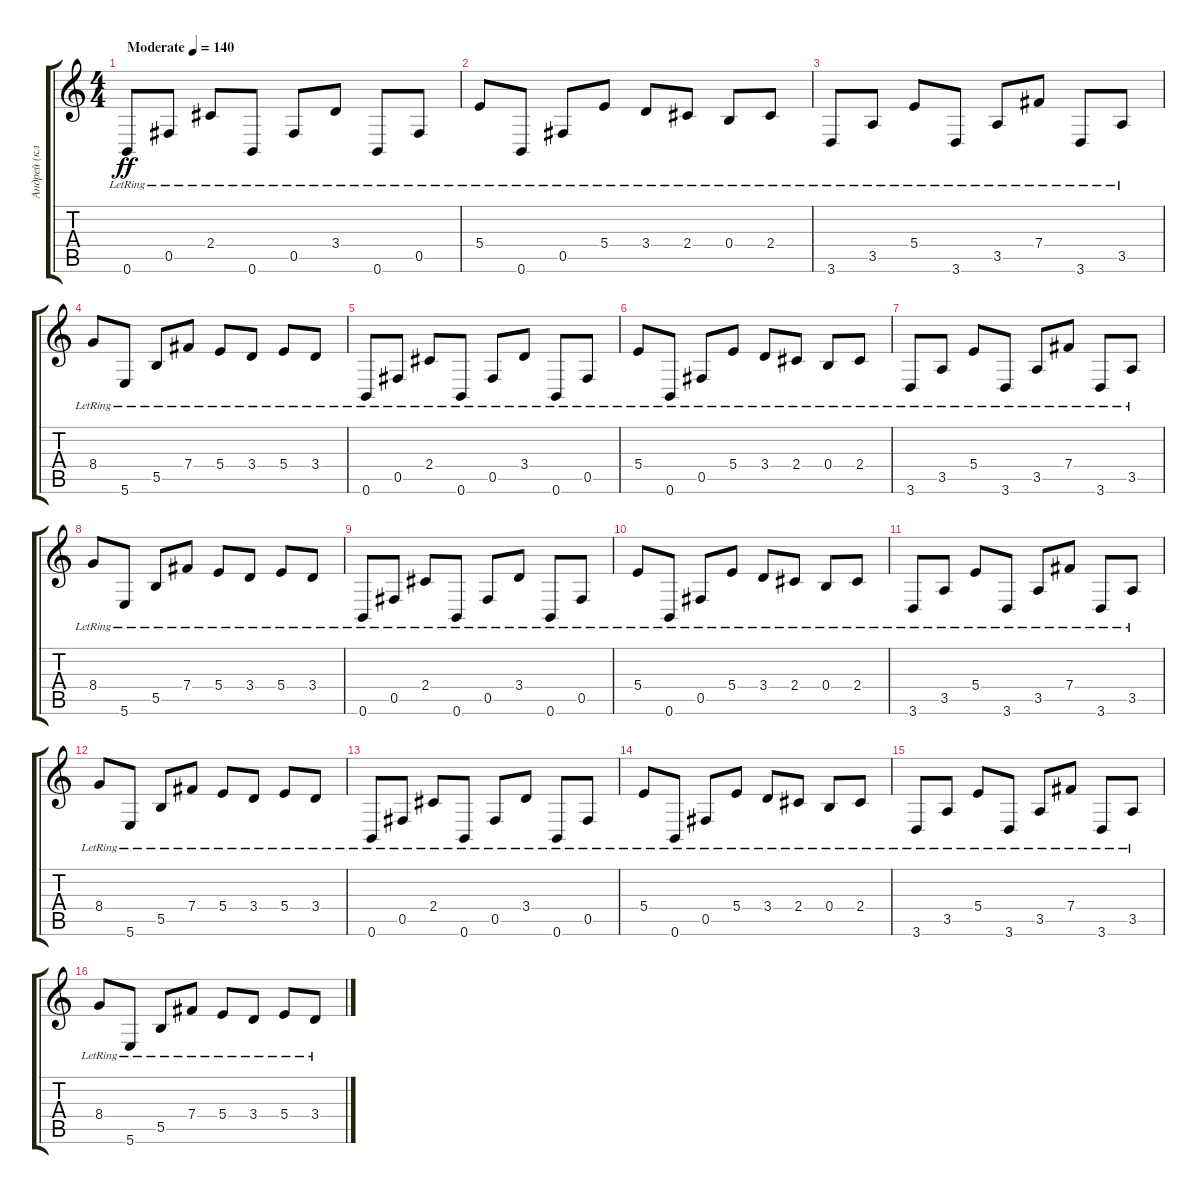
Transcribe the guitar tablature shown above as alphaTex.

\track ("Андрей (клин)" "Андрей (кл") {instrument electricguitarclean}
\staff {score tabs}
\tuning (Db4 Ab3 E3 B2 Gb2 B1) {hide}
\ts (4 4)
\tempo (140 "Moderate")
\clef g2
\ks c
0.6{lr}.8{dy ff instrument electricguitarclean} 0.5{lr}.8 2.4{lr}.8 0.6{lr}.8 0.5{lr}.8 3.4{lr}.8 0.6{lr}.8 0.5{lr}.8 |
5.4{lr}.8 0.6{lr}.8 0.5{lr}.8 5.4{lr}.8 3.4{lr}.8 2.4{lr}.8 0.4{lr}.8 2.4{lr}.8 |
3.6{lr}.8 3.5{lr}.8 5.4{lr}.8 3.6{lr}.8 3.5{lr}.8 7.4{lr}.8 3.6{lr}.8 3.5{lr}.8 |
8.4{lr}.8 5.6{lr}.8 5.5{lr}.8 7.4{lr}.8 5.4{lr}.8 3.4{lr}.8 5.4{lr}.8 3.4{lr}.8 |
0.6{lr}.8 0.5{lr}.8 2.4{lr}.8 0.6{lr}.8 0.5{lr}.8 3.4{lr}.8 0.6{lr}.8 0.5{lr}.8 |
5.4{lr}.8 0.6{lr}.8 0.5{lr}.8 5.4{lr}.8 3.4{lr}.8 2.4{lr}.8 0.4{lr}.8 2.4{lr}.8 |
3.6{lr}.8 3.5{lr}.8 5.4{lr}.8 3.6{lr}.8 3.5{lr}.8 7.4{lr}.8 3.6{lr}.8 3.5{lr}.8 |
8.4{lr}.8 5.6{lr}.8 5.5{lr}.8 7.4{lr}.8 5.4{lr}.8 3.4{lr}.8 5.4{lr}.8 3.4{lr}.8 |
0.6{lr}.8 0.5{lr}.8 2.4{lr}.8 0.6{lr}.8 0.5{lr}.8 3.4{lr}.8 0.6{lr}.8 0.5{lr}.8 |
5.4{lr}.8 0.6{lr}.8 0.5{lr}.8 5.4{lr}.8 3.4{lr}.8 2.4{lr}.8 0.4{lr}.8 2.4{lr}.8 |
3.6{lr}.8 3.5{lr}.8 5.4{lr}.8 3.6{lr}.8 3.5{lr}.8 7.4{lr}.8 3.6{lr}.8 3.5{lr}.8 |
8.4{lr}.8 5.6{lr}.8 5.5{lr}.8 7.4{lr}.8 5.4{lr}.8 3.4{lr}.8 5.4{lr}.8 3.4{lr}.8 |
0.6{lr}.8 0.5{lr}.8 2.4{lr}.8 0.6{lr}.8 0.5{lr}.8 3.4{lr}.8 0.6{lr}.8 0.5{lr}.8 |
5.4{lr}.8 0.6{lr}.8 0.5{lr}.8 5.4{lr}.8 3.4{lr}.8 2.4{lr}.8 0.4{lr}.8 2.4{lr}.8 |
3.6{lr}.8 3.5{lr}.8 5.4{lr}.8 3.6{lr}.8 3.5{lr}.8 7.4{lr}.8 3.6{lr}.8 3.5{lr}.8 |
8.4{lr}.8 5.6{lr}.8 5.5{lr}.8 7.4{lr}.8 5.4{lr}.8 3.4{lr}.8 5.4{lr}.8 3.4{lr}.8
